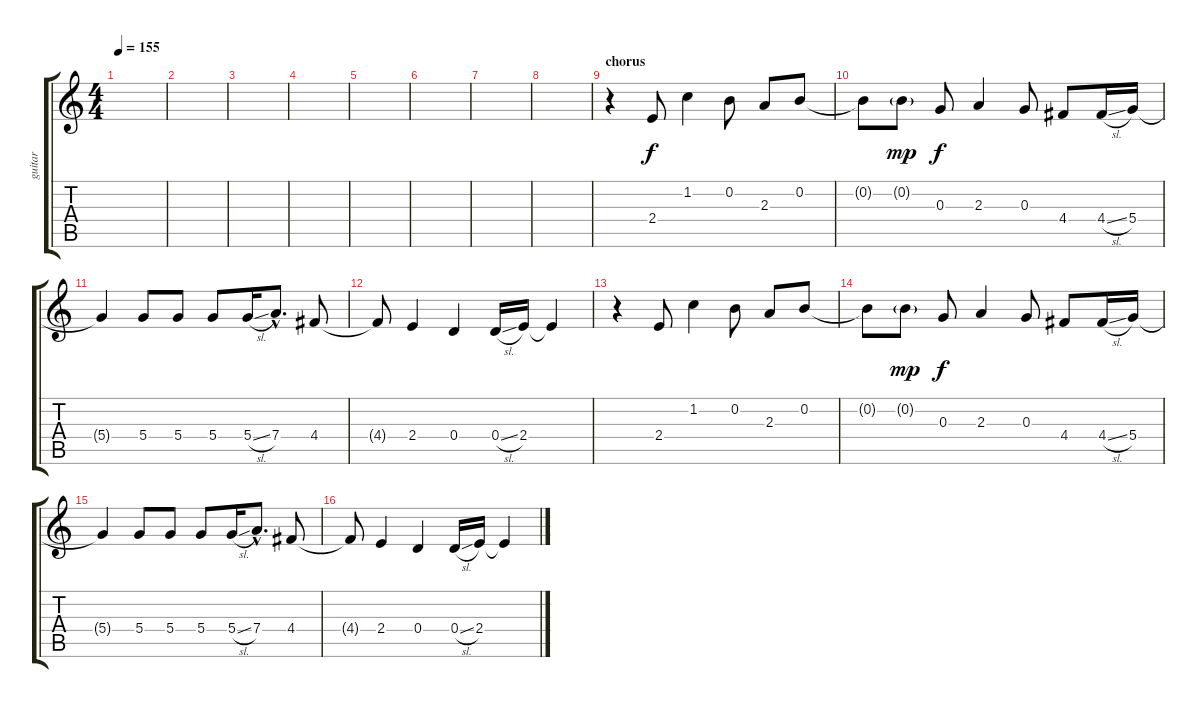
\track ("guitar" "guitar") {instrument electricguitarjazz}
\staff {score tabs}
\tuning (E4 B3 G3 D3 A2 E2) {hide}
\ts (4 4)
\tempo 155
\clef g2
\ks c
|
|
|
|
|
|
|
|
\section ("" "chorus")
r.4 2.4.8 1.2.4 0.2.8 2.3.8 0.2.8 |
0.2{t}.8 0.2{g}.8{dy mp} 0.3.8{dy f} 2.3.4 0.3.8 4.4.8 4.4{sl}.16 5.4.16 |
5.4{t}.4 5.4.8 5.4.8 5.4.8 5.4{sl}.16 7.4{hac}.8{d} 4.4.8 |
4.4{t}.8 2.4.4 0.4.4 0.4{sl}.16 2.4.16 2.4{t}.4 |
r.4 2.4.8 1.2.4 0.2.8 2.3.8 0.2.8 |
0.2{t}.8 0.2{g}.8{dy mp} 0.3.8{dy f} 2.3.4 0.3.8 4.4.8 4.4{sl}.16 5.4.16 |
5.4{t}.4 5.4.8 5.4.8 5.4.8 5.4{sl}.16 7.4{hac}.8{d} 4.4.8 |
4.4{t}.8 2.4.4 0.4.4 0.4{sl}.16 2.4.16 2.4{t}.4
